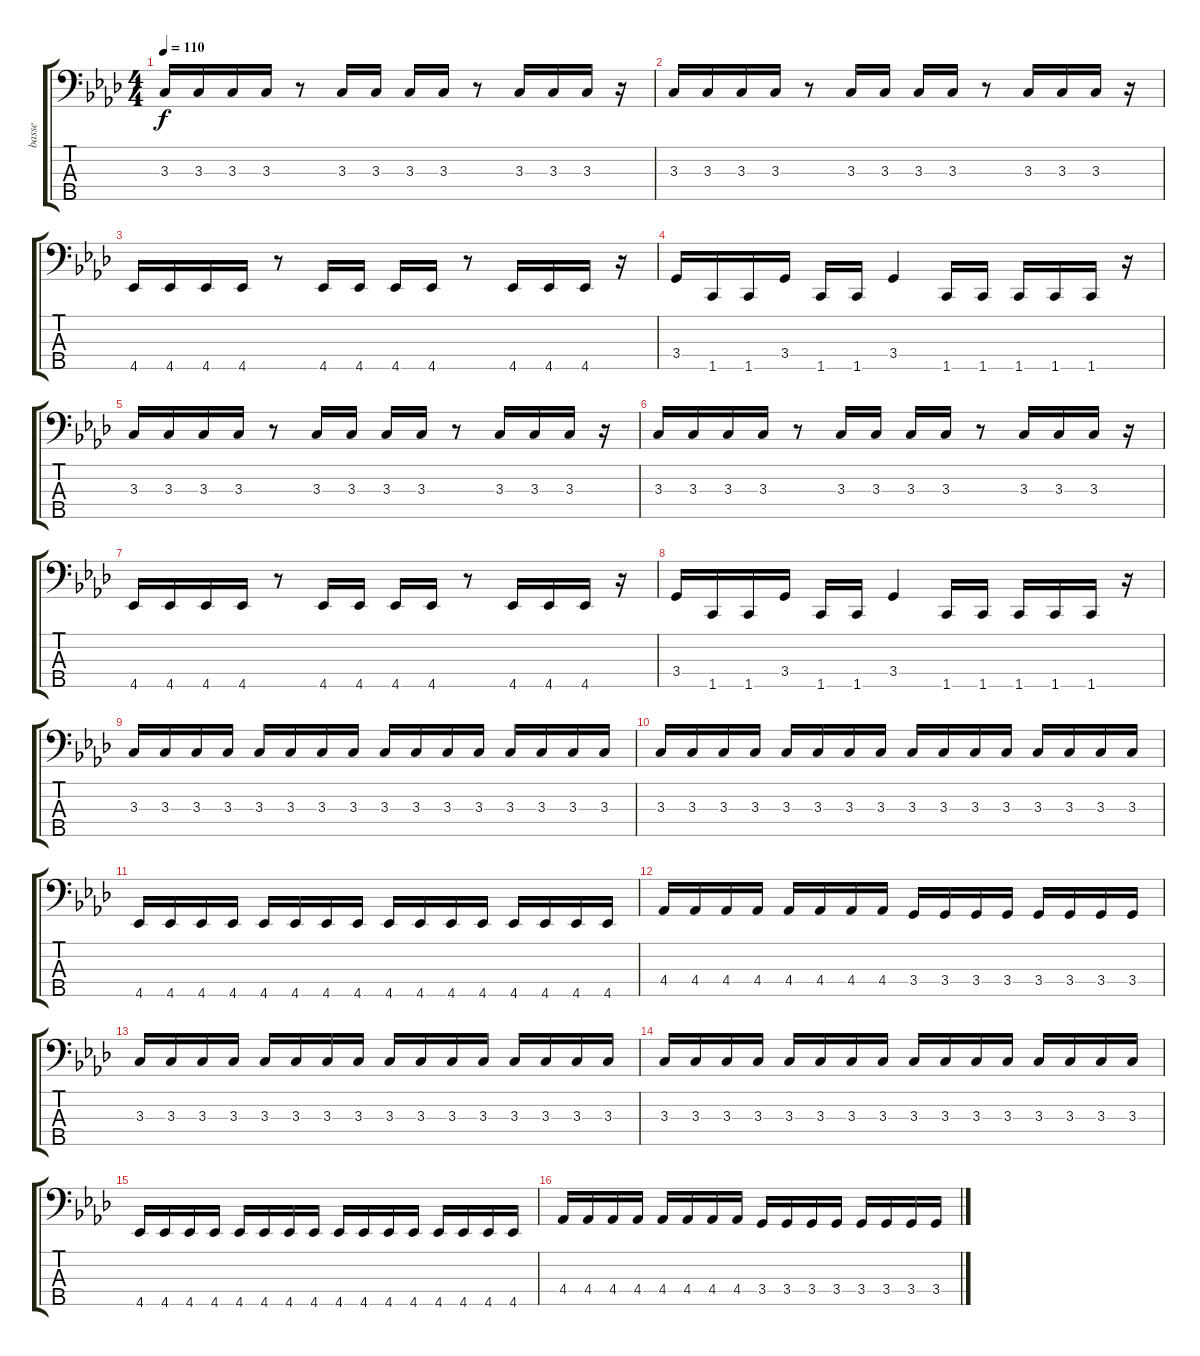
\track ("basse" "basse") {instrument electricbasspick}
\staff {score tabs}
\tuning (G2 D2 A1 E1 B0) {hide}
\ts (4 4)
\tempo 110
\clef f4
\ks fminor
3.3.16{dy f} 3.3.16 3.3.16 3.3.16 r.8 3.3.16 3.3.16 3.3.16 3.3.16 r.8 3.3.16 3.3.16 3.3.16 r.16 |
3.3.16 3.3.16 3.3.16 3.3.16 r.8 3.3.16 3.3.16 3.3.16 3.3.16 r.8 3.3.16 3.3.16 3.3.16 r.16 |
4.5.16 4.5.16 4.5.16 4.5.16 r.8 4.5.16 4.5.16 4.5.16 4.5.16 r.8 4.5.16 4.5.16 4.5.16 r.16 |
3.4.16 1.5.16 1.5.16 3.4.16 1.5.16 1.5.16 3.4.4 1.5.16 1.5.16 1.5.16 1.5.16 1.5.16 r.16 |
3.3.16 3.3.16 3.3.16 3.3.16 r.8 3.3.16 3.3.16 3.3.16 3.3.16 r.8 3.3.16 3.3.16 3.3.16 r.16 |
3.3.16 3.3.16 3.3.16 3.3.16 r.8 3.3.16 3.3.16 3.3.16 3.3.16 r.8 3.3.16 3.3.16 3.3.16 r.16 |
4.5.16 4.5.16 4.5.16 4.5.16 r.8 4.5.16 4.5.16 4.5.16 4.5.16 r.8 4.5.16 4.5.16 4.5.16 r.16 |
3.4.16 1.5.16 1.5.16 3.4.16 1.5.16 1.5.16 3.4.4 1.5.16 1.5.16 1.5.16 1.5.16 1.5.16 r.16 |
3.3.16 3.3.16 3.3.16 3.3.16 3.3.16 3.3.16 3.3.16 3.3.16 3.3.16 3.3.16 3.3.16 3.3.16 3.3.16 3.3.16 3.3.16 3.3.16 |
3.3.16 3.3.16 3.3.16 3.3.16 3.3.16 3.3.16 3.3.16 3.3.16 3.3.16 3.3.16 3.3.16 3.3.16 3.3.16 3.3.16 3.3.16 3.3.16 |
4.5.16 4.5.16 4.5.16 4.5.16 4.5.16 4.5.16 4.5.16 4.5.16 4.5.16 4.5.16 4.5.16 4.5.16 4.5.16 4.5.16 4.5.16 4.5.16 |
4.4.16 4.4.16 4.4.16 4.4.16 4.4.16 4.4.16 4.4.16 4.4.16 3.4.16 3.4.16 3.4.16 3.4.16 3.4.16 3.4.16 3.4.16 3.4.16 |
3.3.16 3.3.16 3.3.16 3.3.16 3.3.16 3.3.16 3.3.16 3.3.16 3.3.16 3.3.16 3.3.16 3.3.16 3.3.16 3.3.16 3.3.16 3.3.16 |
3.3.16 3.3.16 3.3.16 3.3.16 3.3.16 3.3.16 3.3.16 3.3.16 3.3.16 3.3.16 3.3.16 3.3.16 3.3.16 3.3.16 3.3.16 3.3.16 |
4.5.16 4.5.16 4.5.16 4.5.16 4.5.16 4.5.16 4.5.16 4.5.16 4.5.16 4.5.16 4.5.16 4.5.16 4.5.16 4.5.16 4.5.16 4.5.16 |
4.4.16 4.4.16 4.4.16 4.4.16 4.4.16 4.4.16 4.4.16 4.4.16 3.4.16 3.4.16 3.4.16 3.4.16 3.4.16 3.4.16 3.4.16 3.4.16
